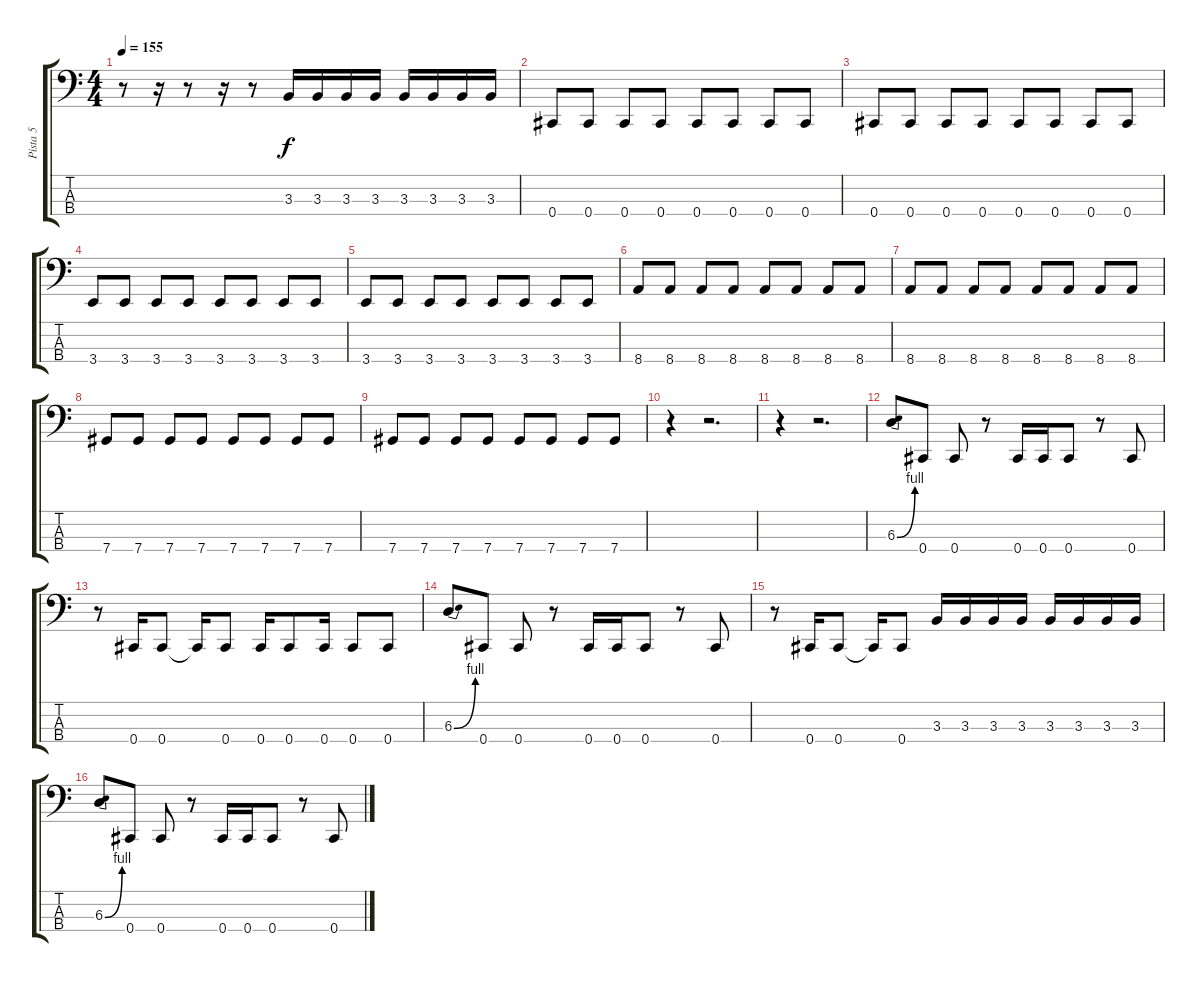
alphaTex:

\track ("Pista 5" "Pista 5") {instrument electricbassfinger}
\staff {score tabs}
\tuning (Gb2 Db2 Ab1 Db1) {hide}
\ts (4 4)
\tempo 155
\clef f4
\ks c
r.8{dy f} r.16 r.8 r.16 r.8 3.3.16 3.3.16 3.3.16 3.3.16 3.3.16 3.3.16 3.3.16 3.3.16 |
0.4.8 0.4.8 0.4.8 0.4.8 0.4.8 0.4.8 0.4.8 0.4.8 |
0.4.8 0.4.8 0.4.8 0.4.8 0.4.8 0.4.8 0.4.8 0.4.8 |
3.4.8 3.4.8 3.4.8 3.4.8 3.4.8 3.4.8 3.4.8 3.4.8 |
3.4.8 3.4.8 3.4.8 3.4.8 3.4.8 3.4.8 3.4.8 3.4.8 |
8.4.8 8.4.8 8.4.8 8.4.8 8.4.8 8.4.8 8.4.8 8.4.8 |
8.4.8 8.4.8 8.4.8 8.4.8 8.4.8 8.4.8 8.4.8 8.4.8 |
7.4.8 7.4.8 7.4.8 7.4.8 7.4.8 7.4.8 7.4.8 7.4.8 |
7.4.8 7.4.8 7.4.8 7.4.8 7.4.8 7.4.8 7.4.8 7.4.8 |
r.4 r.2{d} |
r.4 r.2{d} |
6.3{be (bend 0 0 60 4)}.8 0.4.8 0.4.8 r.8 0.4.16 0.4.16 0.4.8 r.8 0.4.8 |
r.8 0.4.16 0.4.8 0.4{t}.16 0.4.8 0.4.16 0.4.8 0.4.16 0.4.8 0.4.8 |
6.3{be (bend 0 0 60 4)}.8 0.4.8 0.4.8 r.8 0.4.16 0.4.16 0.4.8 r.8 0.4.8 |
r.8 0.4.16 0.4.8 0.4{t}.16 0.4.8 3.3.16 3.3.16 3.3.16 3.3.16 3.3.16 3.3.16 3.3.16 3.3.16 |
6.3{be (bend 0 0 60 4)}.8 0.4.8 0.4.8 r.8 0.4.16 0.4.16 0.4.8 r.8 0.4.8
